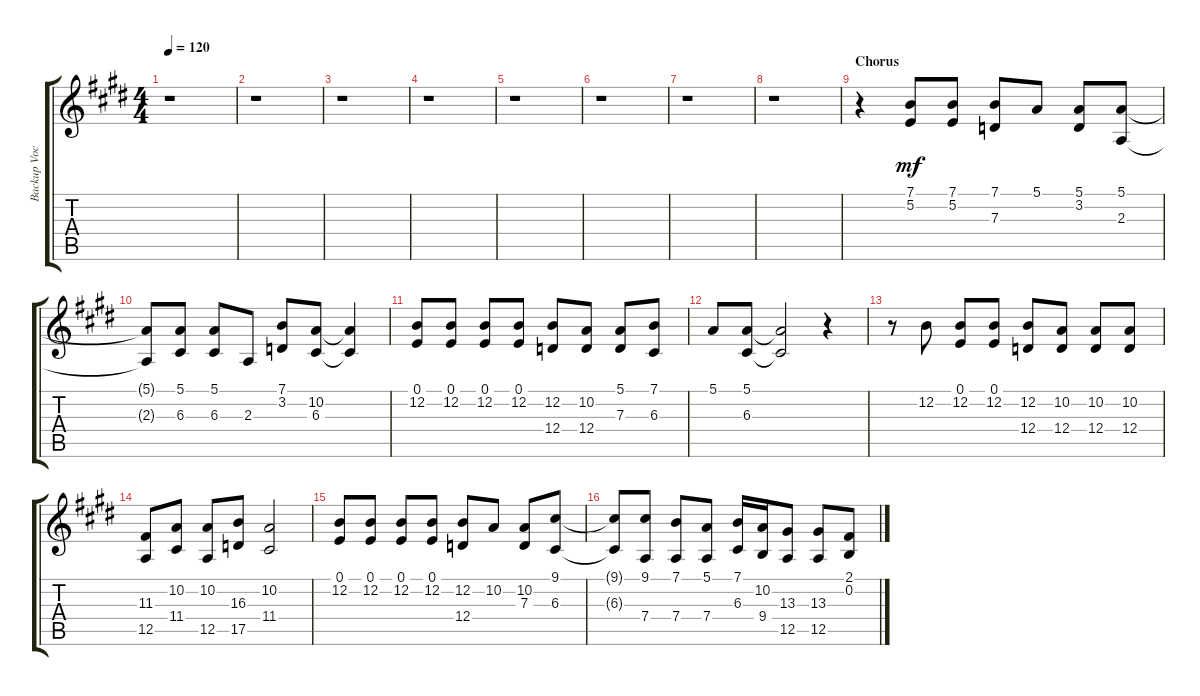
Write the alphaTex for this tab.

\track ("Backup Vocals" "Backup Voc") {instrument voiceoohs}
\staff {score tabs}
\tuning (E4 B3 G3 D3 A2 E2) {hide}
\ts (4 4)
\tempo 120
\clef g2
\ks c#minor
r.1{dy mf} |
r.1 |
r.1 |
r.1 |
r.1 |
r.1 |
r.1 |
r.1 |
\section ("" "Chorus")
r.4 (7.1 5.2).8 (7.1 5.2).8 (7.1 7.3).8 5.1.8 (5.1 3.2).8 (5.1 2.3).8 |
(5.1{t} 2.3{t}).8 (5.1 6.3).8 (5.1 6.3).8 2.3.8 (7.1 3.2).8 (10.2 6.3).8 (10.2{t} 6.3{t}).4 |
(0.1 12.2).8 (0.1 12.2).8 (0.1 12.2).8 (0.1 12.2).8 (12.2 12.4).8 (10.2 12.4).8 (5.1 7.3).8 (7.1 6.3).8 |
5.1.8 (5.1 6.3).8 (5.1{t} 6.3{t}).2 r.4 |
r.8 12.2.8 (0.1 12.2).8 (0.1 12.2).8 (12.2 12.4).8 (10.2 12.4).8 (10.2 12.4).8 (10.2 12.4).8 |
(11.3 12.5).8 (10.2 11.4).8 (10.2 12.5).8 (16.3 17.5).8 (10.2 11.4).2 |
(0.1 12.2).8 (0.1 12.2).8 (0.1 12.2).8 (0.1 12.2).8 (12.2 12.4).8 10.2.8 (10.2 7.3).8 (9.1 6.3).8 |
(9.1{t} 6.3{t}).8 (9.1 7.4).8 (7.1 7.4).8 (5.1 7.4).8 (7.1 6.3).16 (10.2 9.4).16 (13.3 12.5).8 (13.3 12.5).8 (2.1 0.2).8
